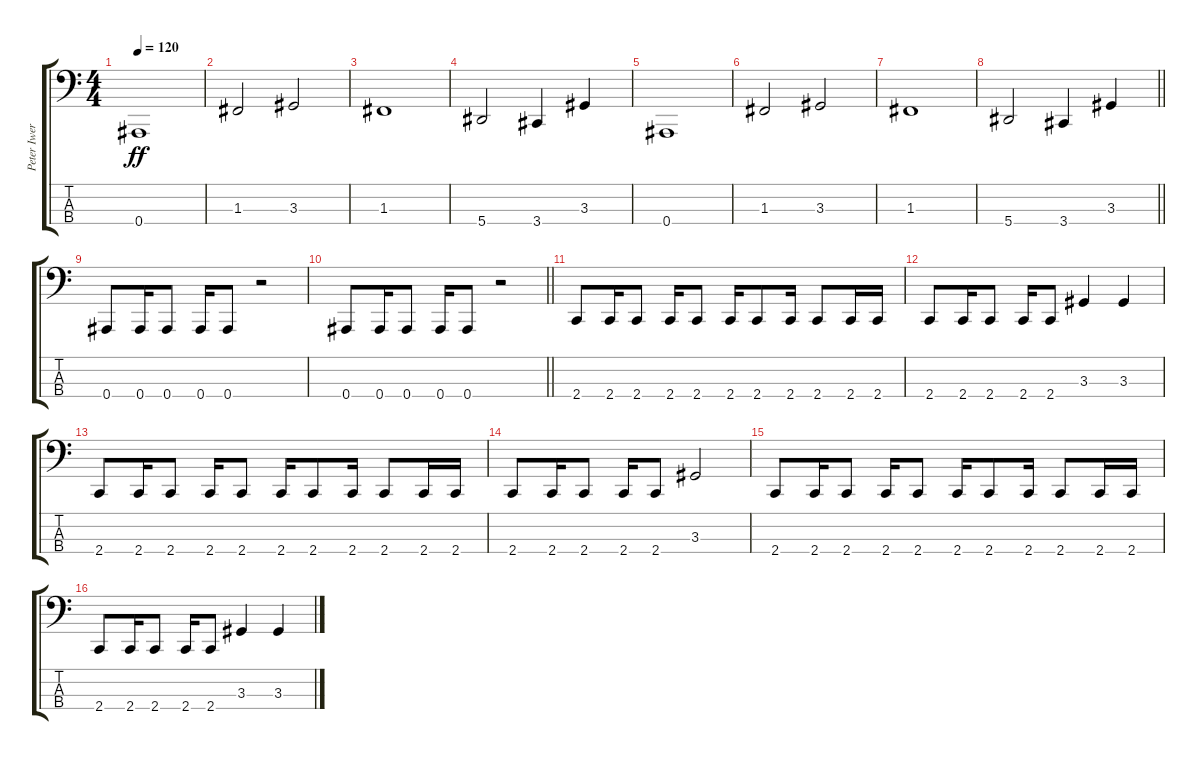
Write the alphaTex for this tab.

\track ("Peter Iwers" "Peter Iwer") {instrument electricbassfinger}
\staff {score tabs}
\tuning (Eb2 Bb1 F1 Bb0) {hide}
\ts (4 4)
\tempo 120
\clef f4
\ks c
0.4.1{dy ff} |
1.3.2 3.3.2 |
1.3.1 |
5.4.2 3.4.4 3.3.4 |
0.4.1 |
1.3.2 3.3.2 |
1.3.1 |
\barLineRight lightlight
5.4.2 3.4.4 3.3.4 |
0.4.8 0.4.16 0.4.8 0.4.16 0.4.8 r.2 |
\barLineRight lightlight
0.4.8 0.4.16 0.4.8 0.4.16 0.4.8 r.2 |
2.4.8 2.4.16 2.4.8 2.4.16 2.4.8 2.4.16 2.4.8 2.4.16 2.4.8 2.4.16 2.4.16 |
2.4.8 2.4.16 2.4.8 2.4.16 2.4.8 3.3.4 3.3.4 |
2.4.8 2.4.16 2.4.8 2.4.16 2.4.8 2.4.16 2.4.8 2.4.16 2.4.8 2.4.16 2.4.16 |
2.4.8 2.4.16 2.4.8 2.4.16 2.4.8 3.3.2 |
2.4.8 2.4.16 2.4.8 2.4.16 2.4.8 2.4.16 2.4.8 2.4.16 2.4.8 2.4.16 2.4.16 |
2.4.8 2.4.16 2.4.8 2.4.16 2.4.8 3.3.4 3.3.4
